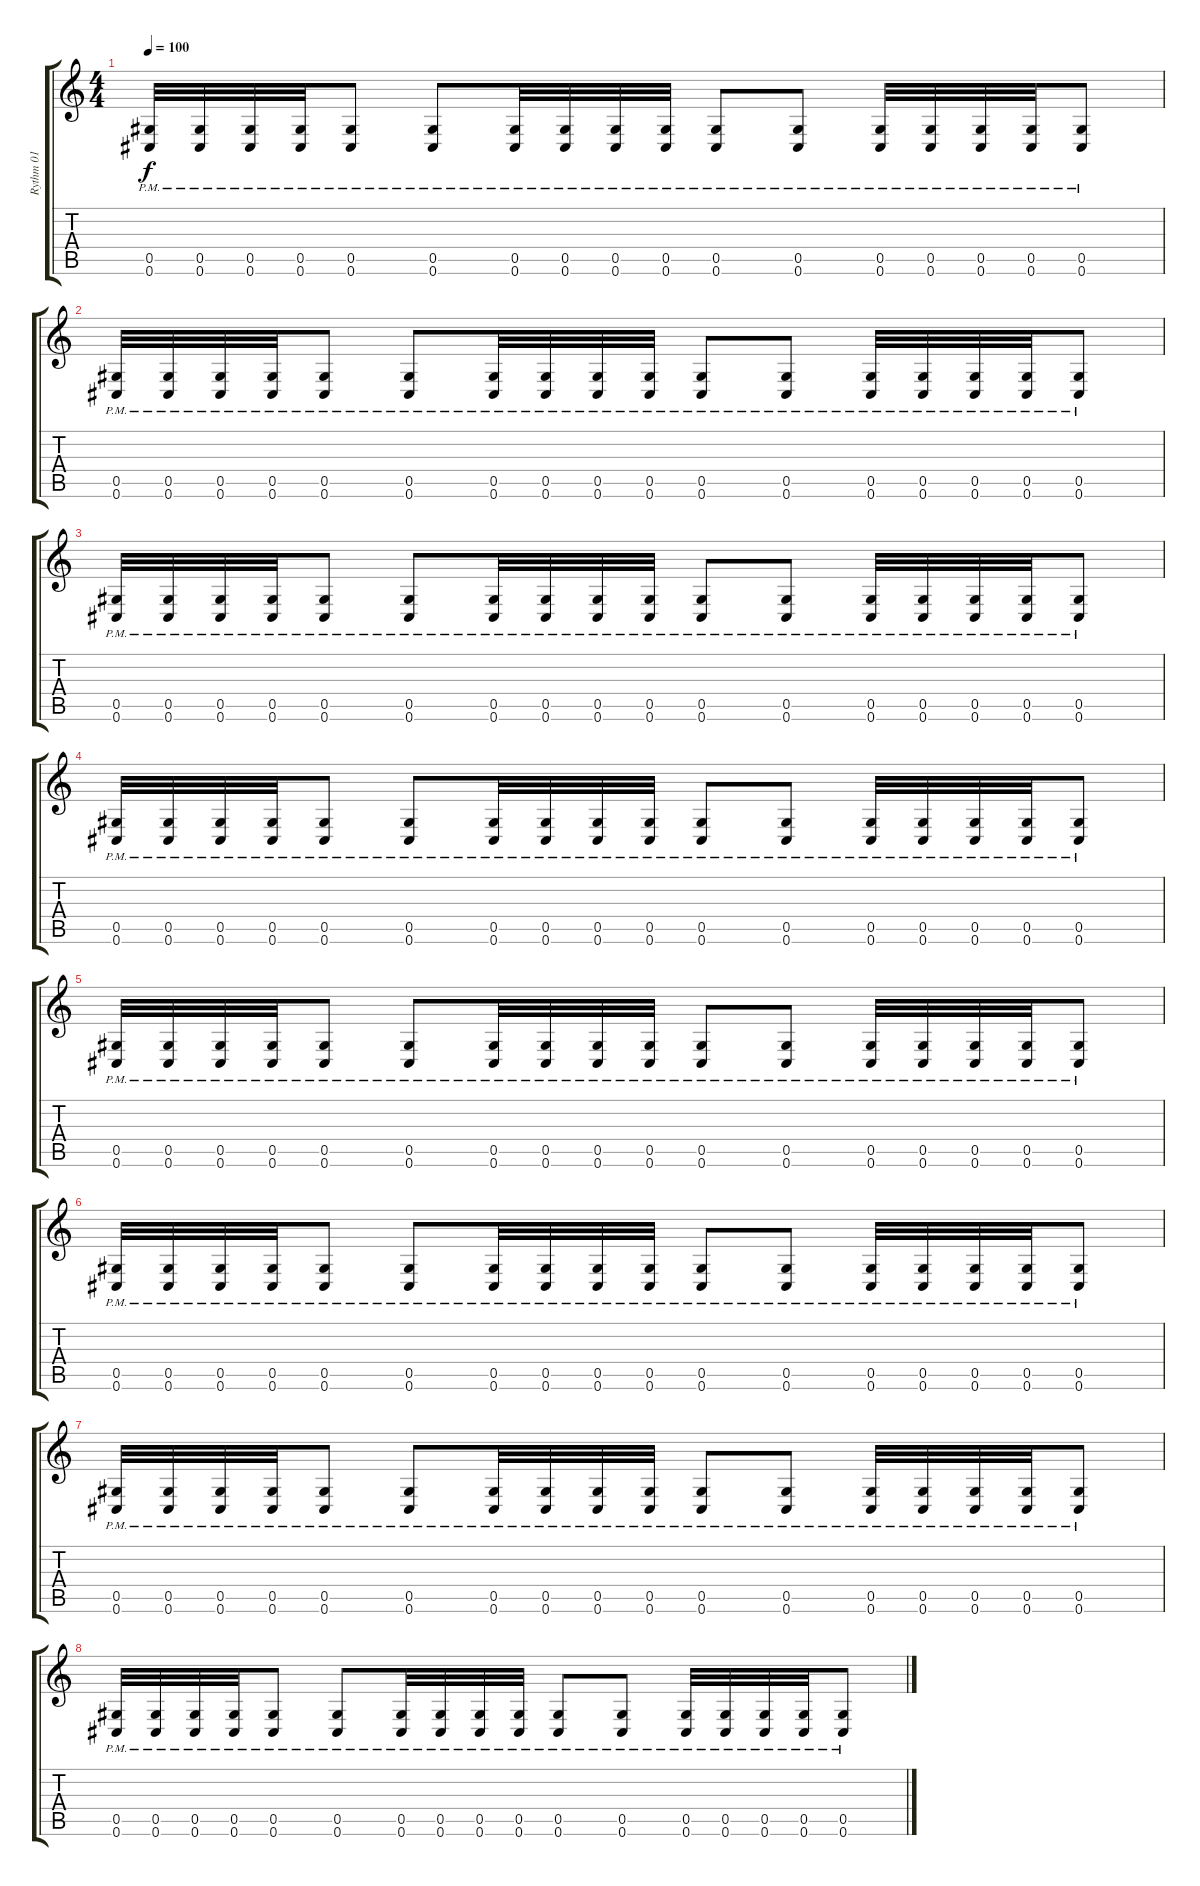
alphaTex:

\track ("Rythm 01" "Rythm 01") {instrument distortionguitar}
\staff {score tabs}
\tuning (Eb4 Bb3 Gb3 Db3 Ab2 Db2) {hide}
\ts (4 4)
\tempo 100
\clef g2
\ks c
(0.5{pm} 0.6{pm}).32{dy f instrument distortionguitar} (0.5{pm} 0.6{pm}).32 (0.5{pm} 0.6{pm}).32 (0.5{pm} 0.6{pm}).32 (0.5{pm} 0.6{pm}).8 (0.5{pm} 0.6{pm}).8 (0.5{pm} 0.6{pm}).32 (0.5{pm} 0.6{pm}).32 (0.5{pm} 0.6{pm}).32 (0.5{pm} 0.6{pm}).32 (0.5{pm} 0.6{pm}).8 (0.5{pm} 0.6{pm}).8 (0.5{pm} 0.6{pm}).32 (0.5{pm} 0.6{pm}).32 (0.5{pm} 0.6{pm}).32 (0.5{pm} 0.6{pm}).32 (0.5{pm} 0.6{pm}).8 |
(0.5{pm} 0.6{pm}).32 (0.5{pm} 0.6{pm}).32 (0.5{pm} 0.6{pm}).32 (0.5{pm} 0.6{pm}).32 (0.5{pm} 0.6{pm}).8 (0.5{pm} 0.6{pm}).8 (0.5{pm} 0.6{pm}).32 (0.5{pm} 0.6{pm}).32 (0.5{pm} 0.6{pm}).32 (0.5{pm} 0.6{pm}).32 (0.5{pm} 0.6{pm}).8 (0.5{pm} 0.6{pm}).8 (0.5{pm} 0.6{pm}).32 (0.5{pm} 0.6{pm}).32 (0.5{pm} 0.6{pm}).32 (0.5{pm} 0.6{pm}).32 (0.5{pm} 0.6{pm}).8 |
(0.5{pm} 0.6{pm}).32 (0.5{pm} 0.6{pm}).32 (0.5{pm} 0.6{pm}).32 (0.5{pm} 0.6{pm}).32 (0.5{pm} 0.6{pm}).8 (0.5{pm} 0.6{pm}).8 (0.5{pm} 0.6{pm}).32 (0.5{pm} 0.6{pm}).32 (0.5{pm} 0.6{pm}).32 (0.5{pm} 0.6{pm}).32 (0.5{pm} 0.6{pm}).8 (0.5{pm} 0.6{pm}).8 (0.5{pm} 0.6{pm}).32 (0.5{pm} 0.6{pm}).32 (0.5{pm} 0.6{pm}).32 (0.5{pm} 0.6{pm}).32 (0.5{pm} 0.6{pm}).8 |
(0.5{pm} 0.6{pm}).32 (0.5{pm} 0.6{pm}).32 (0.5{pm} 0.6{pm}).32 (0.5{pm} 0.6{pm}).32 (0.5{pm} 0.6{pm}).8 (0.5{pm} 0.6{pm}).8 (0.5{pm} 0.6{pm}).32 (0.5{pm} 0.6{pm}).32 (0.5{pm} 0.6{pm}).32 (0.5{pm} 0.6{pm}).32 (0.5{pm} 0.6{pm}).8 (0.5{pm} 0.6{pm}).8 (0.5{pm} 0.6{pm}).32 (0.5{pm} 0.6{pm}).32 (0.5{pm} 0.6{pm}).32 (0.5{pm} 0.6{pm}).32 (0.5{pm} 0.6{pm}).8 |
(0.5{pm} 0.6{pm}).32 (0.5{pm} 0.6{pm}).32 (0.5{pm} 0.6{pm}).32 (0.5{pm} 0.6{pm}).32 (0.5{pm} 0.6{pm}).8 (0.5{pm} 0.6{pm}).8 (0.5{pm} 0.6{pm}).32 (0.5{pm} 0.6{pm}).32 (0.5{pm} 0.6{pm}).32 (0.5{pm} 0.6{pm}).32 (0.5{pm} 0.6{pm}).8 (0.5{pm} 0.6{pm}).8 (0.5{pm} 0.6{pm}).32 (0.5{pm} 0.6{pm}).32 (0.5{pm} 0.6{pm}).32 (0.5{pm} 0.6{pm}).32 (0.5{pm} 0.6{pm}).8 |
(0.5{pm} 0.6{pm}).32 (0.5{pm} 0.6{pm}).32 (0.5{pm} 0.6{pm}).32 (0.5{pm} 0.6{pm}).32 (0.5{pm} 0.6{pm}).8 (0.5{pm} 0.6{pm}).8 (0.5{pm} 0.6{pm}).32 (0.5{pm} 0.6{pm}).32 (0.5{pm} 0.6{pm}).32 (0.5{pm} 0.6{pm}).32 (0.5{pm} 0.6{pm}).8 (0.5{pm} 0.6{pm}).8 (0.5{pm} 0.6{pm}).32 (0.5{pm} 0.6{pm}).32 (0.5{pm} 0.6{pm}).32 (0.5{pm} 0.6{pm}).32 (0.5{pm} 0.6{pm}).8 |
(0.5{pm} 0.6{pm}).32 (0.5{pm} 0.6{pm}).32 (0.5{pm} 0.6{pm}).32 (0.5{pm} 0.6{pm}).32 (0.5{pm} 0.6{pm}).8 (0.5{pm} 0.6{pm}).8 (0.5{pm} 0.6{pm}).32 (0.5{pm} 0.6{pm}).32 (0.5{pm} 0.6{pm}).32 (0.5{pm} 0.6{pm}).32 (0.5{pm} 0.6{pm}).8 (0.5{pm} 0.6{pm}).8 (0.5{pm} 0.6{pm}).32 (0.5{pm} 0.6{pm}).32 (0.5{pm} 0.6{pm}).32 (0.5{pm} 0.6{pm}).32 (0.5{pm} 0.6{pm}).8 |
(0.5{pm} 0.6{pm}).32 (0.5{pm} 0.6{pm}).32 (0.5{pm} 0.6{pm}).32 (0.5{pm} 0.6{pm}).32 (0.5{pm} 0.6{pm}).8 (0.5{pm} 0.6{pm}).8 (0.5{pm} 0.6{pm}).32 (0.5{pm} 0.6{pm}).32 (0.5{pm} 0.6{pm}).32 (0.5{pm} 0.6{pm}).32 (0.5{pm} 0.6{pm}).8 (0.5{pm} 0.6{pm}).8 (0.5{pm} 0.6{pm}).32 (0.5{pm} 0.6{pm}).32 (0.5{pm} 0.6{pm}).32 (0.5{pm} 0.6{pm}).32 (0.5{pm} 0.6{pm}).8
